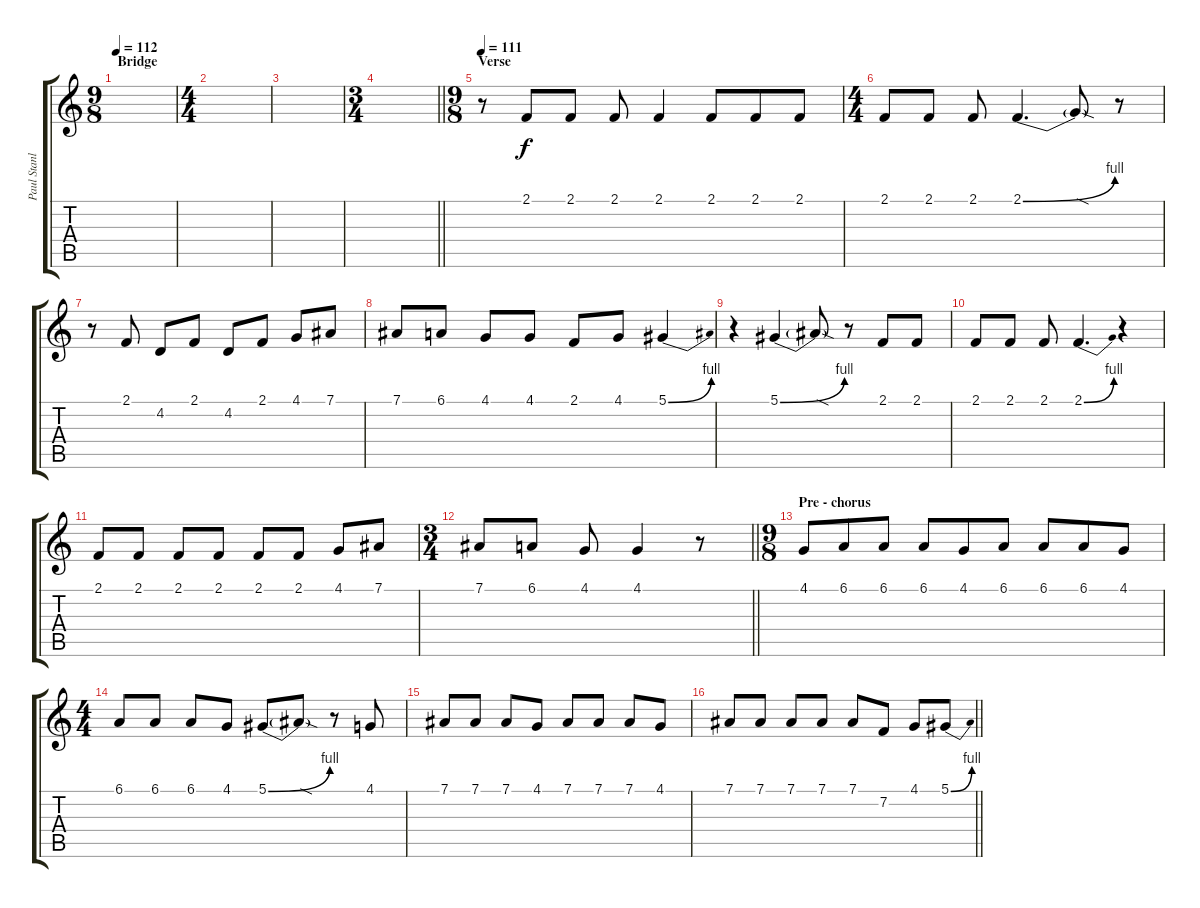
\track ("Paul Stanley ( Vocal )" "Paul Stanl") {instrument tangoaccordion}
\staff {score tabs}
\tuning (Eb4 Bb3 Gb3 Db3 Ab2 Eb2) {hide}
\ts (9 8)
\section ("" "Bridge")
\tempo 112
\clef g2
\ks c
|
\ts (4 4)
|
|
\ts (3 4)
\barLineRight lightlight
|
\ts (9 8)
\section ("" "Verse")
\tempo 111
r.8 2.1.8 2.1.8 2.1.8 2.1.4 2.1.8 2.1.8 2.1.8 |
\ts (4 4)
2.1.8 2.1.8 2.1.8 2.1{be (bend 0 0 60 4)}.4{d} 2.1{sod t}.8 r.8 |
r.8 2.1.8 4.2.8 2.1.8 4.2.8 2.1.8 4.1.8 7.1.8 |
7.1.8 6.1.8 4.1.8 4.1.8 2.1.8 4.1.8 5.1{be (bend 0 0 60 4)}.4 |
r.4 5.1{be (bend 0 0 60 4)}.4 5.1{sod t}.8 r.8 2.1.8 2.1.8 |
2.1.8 2.1.8 2.1.8 2.1{be (bend 0 0 60 4)}.4{d} r.4 |
2.1.8 2.1.8 2.1.8 2.1.8 2.1.8 2.1.8 4.1.8 7.1.8 |
\ts (3 4)
\barLineRight lightlight
7.1.8 6.1.8 4.1.8 4.1.4 r.8 |
\ts (9 8)
\section ("" "Pre - chorus")
4.1.8 6.1.8 6.1.8 6.1.8 4.1.8 6.1.8 6.1.8 6.1.8 4.1.8 |
\ts (4 4)
6.1.8 6.1.8 6.1.8 4.1.8 5.1{be (bend 0 0 60 4)}.8 5.1{sod t}.8 r.8 4.1.8 |
7.1.8 7.1.8 7.1.8 4.1.8 7.1.8 7.1.8 7.1.8 4.1.8 |
\barLineRight lightlight
7.1.8 7.1.8 7.1.8 7.1.8 7.1.8 7.2.8 4.1.8 5.1{be (bend 0 0 60 4)}.8
